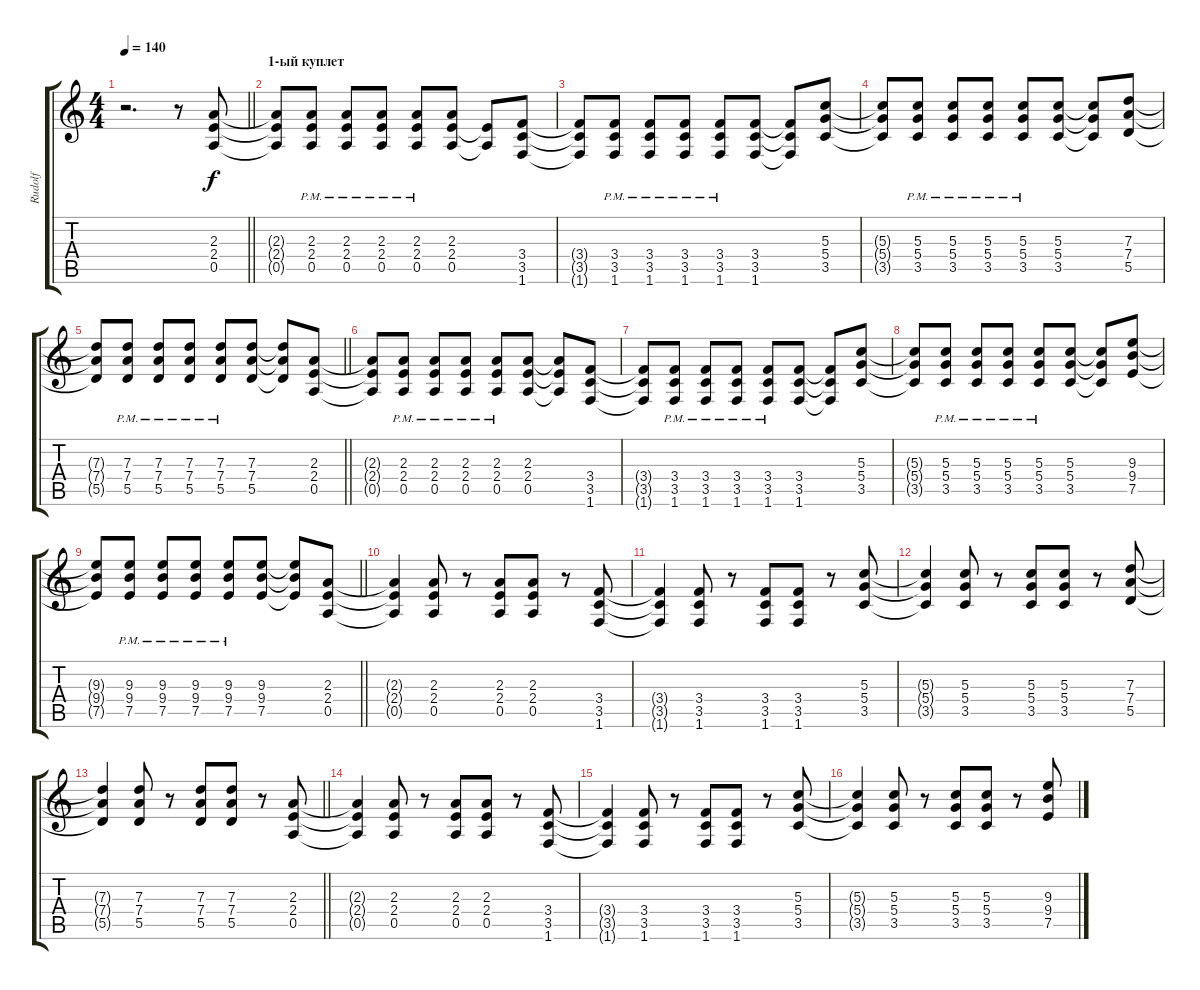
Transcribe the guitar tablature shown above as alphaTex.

\track ("Rudolf" "Rudolf") {instrument overdrivenguitar}
\staff {score tabs}
\tuning (E4 B3 G3 D3 A2 E2) {hide}
\ts (4 4)
\tempo 140
\clef g2
\barLineRight lightlight
\ks c
r.2{d dy f} r.8 (2.3 2.4 0.5).8 |
\section ("" "1-ый куплет")
(2.3{t} 2.4{t} 0.5{t}).8 (2.3{pm} 2.4{pm} 0.5{pm}).8 (2.3{pm} 2.4{pm} 0.5{pm}).8 (2.3{pm} 2.4{pm} 0.5{pm}).8 (2.3{pm} 2.4{pm} 0.5{pm}).8 (2.3 2.4 0.5).8 (2.4{t} 0.5{t}).8 (3.4 3.5 1.6).8 |
(3.4{t} 3.5{t} 1.6{t}).8 (3.4{pm} 3.5{pm} 1.6{pm}).8 (3.4{pm} 3.5{pm} 1.6{pm}).8 (3.4{pm} 3.5{pm} 1.6{pm}).8 (3.4{pm} 3.5{pm} 1.6{pm}).8 (3.4 3.5 1.6).8 (3.4{t} 3.5{t} 1.6{t}).8 (5.3 5.4 3.5).8 |
(5.3{t} 5.4{t} 3.5{t}).8 (5.3{pm} 5.4{pm} 3.5{pm}).8 (5.3{pm} 5.4{pm} 3.5{pm}).8 (5.3{pm} 5.4{pm} 3.5{pm}).8 (5.3{pm} 5.4{pm} 3.5{pm}).8 (5.3 5.4 3.5).8 (5.3{t} 5.4{t} 3.5{t}).8 (7.3 7.4 5.5).8 |
\barLineRight lightlight
(7.3{t} 7.4{t} 5.5{t}).8 (7.3{pm} 7.4{pm} 5.5{pm}).8 (7.3{pm} 7.4{pm} 5.5{pm}).8 (7.3{pm} 7.4{pm} 5.5{pm}).8 (7.3{pm} 7.4{pm} 5.5{pm}).8 (7.3 7.4 5.5).8 (7.3{t} 7.4{t} 5.5{t}).8 (2.3 2.4 0.5).8 |
(2.3{t} 2.4{t} 0.5{t}).8 (2.3{pm} 2.4{pm} 0.5{pm}).8 (2.3{pm} 2.4{pm} 0.5{pm}).8 (2.3{pm} 2.4{pm} 0.5{pm}).8 (2.3{pm} 2.4{pm} 0.5{pm}).8 (2.3 2.4 0.5).8 (2.3{t} 2.4{t} 0.5{t}).8 (3.4 3.5 1.6).8 |
(3.4{t} 3.5{t} 1.6{t}).8 (3.4{pm} 3.5{pm} 1.6{pm}).8 (3.4{pm} 3.5{pm} 1.6{pm}).8 (3.4{pm} 3.5{pm} 1.6{pm}).8 (3.4{pm} 3.5{pm} 1.6{pm}).8 (3.4 3.5 1.6).8 (3.4{t} 3.5{t} 1.6{t}).8 (5.3 5.4 3.5).8 |
(5.3{t} 5.4{t} 3.5{t}).8 (5.3{pm} 5.4{pm} 3.5{pm}).8 (5.3{pm} 5.4{pm} 3.5{pm}).8 (5.3{pm} 5.4{pm} 3.5{pm}).8 (5.3{pm} 5.4{pm} 3.5{pm}).8 (5.3 5.4 3.5).8 (5.3{t} 5.4{t} 3.5{t}).8 (9.3 9.4 7.5).8 |
\barLineRight lightlight
(9.3{t} 9.4{t} 7.5{t}).8 (9.3{pm} 9.4{pm} 7.5{pm}).8 (9.3{pm} 9.4{pm} 7.5{pm}).8 (9.3{pm} 9.4{pm} 7.5{pm}).8 (9.3{pm} 9.4{pm} 7.5{pm}).8 (9.3 9.4 7.5).8 (9.3{t} 9.4{t} 7.5{t}).8 (2.3 2.4 0.5).8 |
(2.3{t} 2.4{t} 0.5{t}).4 (2.3 2.4 0.5).8 r.8 (2.3 2.4 0.5).8 (2.3 2.4 0.5).8 r.8 (3.4 3.5 1.6).8 |
(3.4{t} 3.5{t} 1.6{t}).4 (3.4 3.5 1.6).8 r.8 (3.4 3.5 1.6).8 (3.4 3.5 1.6).8 r.8 (5.3 5.4 3.5).8 |
(5.3{t} 5.4{t} 3.5{t}).4 (5.3 5.4 3.5).8 r.8 (5.3 5.4 3.5).8 (5.3 5.4 3.5).8 r.8 (7.3 7.4 5.5).8 |
\barLineRight lightlight
(7.3{t} 7.4{t} 5.5{t}).4 (7.3 7.4 5.5).8 r.8 (7.3 7.4 5.5).8 (7.3 7.4 5.5).8 r.8 (2.3 2.4 0.5).8 |
(2.3{t} 2.4{t} 0.5{t}).4 (2.3 2.4 0.5).8 r.8 (2.3 2.4 0.5).8 (2.3 2.4 0.5).8 r.8 (3.4 3.5 1.6).8 |
(3.4{t} 3.5{t} 1.6{t}).4 (3.4 3.5 1.6).8 r.8 (3.4 3.5 1.6).8 (3.4 3.5 1.6).8 r.8 (5.3 5.4 3.5).8 |
(5.3{t} 5.4{t} 3.5{t}).4 (5.3 5.4 3.5).8 r.8 (5.3 5.4 3.5).8 (5.3 5.4 3.5).8 r.8 (9.3 9.4 7.5).8
